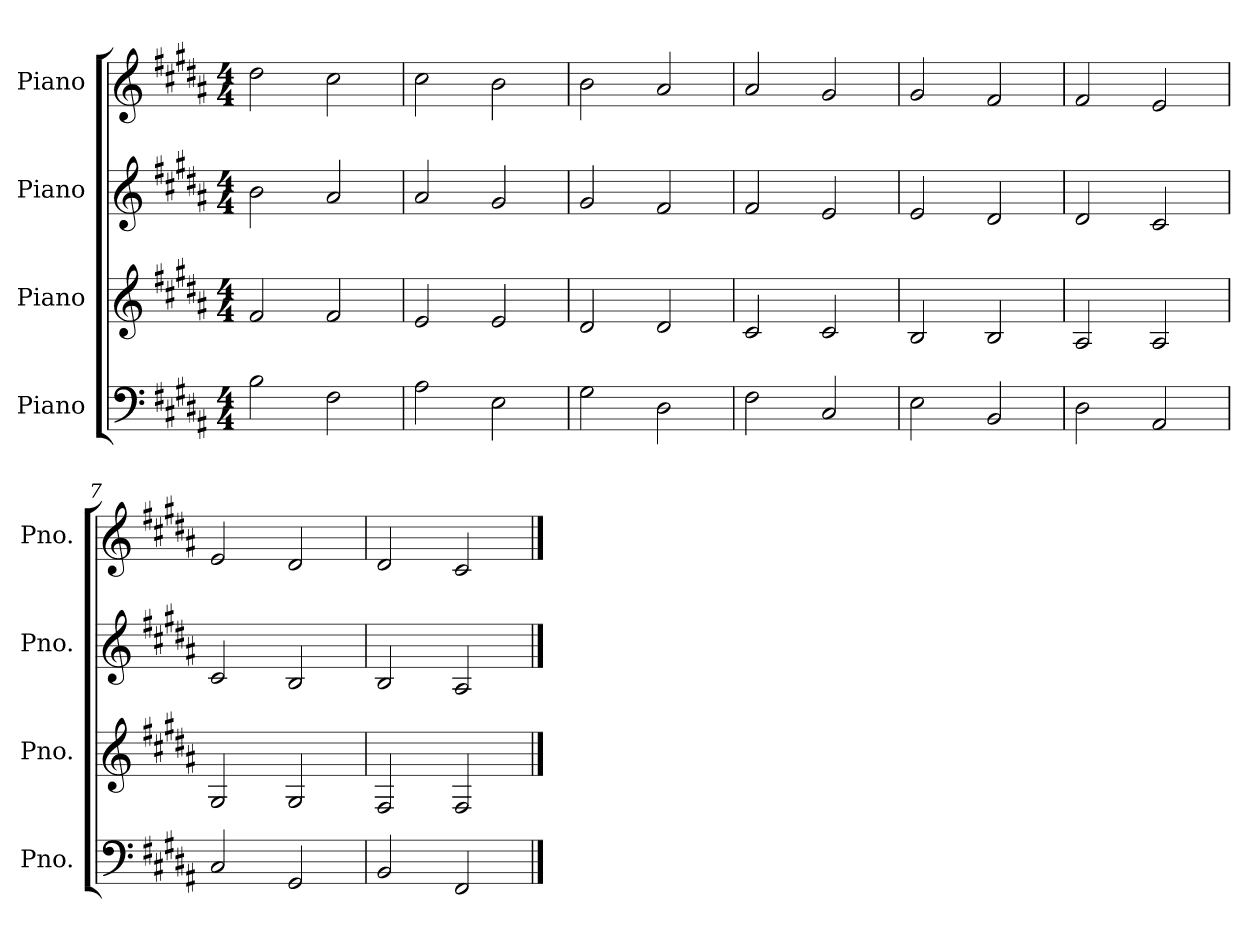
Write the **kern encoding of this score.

**kern	**kern	**kern	**kern
*part4	*part3	*part2	*part1
*staff4	*staff3	*staff2	*staff1
*I"Piano	*I"Piano	*I"Piano	*I"Piano
*I'Pno.	*I'Pno.	*I'Pno.	*I'Pno.
*clefF4	*clefG2	*clefG2	*clefG2
*k[f#c#g#d#a#]	*k[f#c#g#d#a#]	*k[f#c#g#d#a#]	*k[f#c#g#d#a#]
*M4/4	*M4/4	*M4/4	*M4/4
*MM105	*MM105	*MM105	*MM105
=1	=1	=1	=1
2B\	2f#/	2b\	2dd#\
2F#\	2f#/	2a#/	2cc#\
=2	=2	=2	=2
2A#\	2e/	2a#/	2cc#\
2E\	2e/	2g#/	2b\
=3	=3	=3	=3
2G#\	2d#/	2g#/	2b\
2D#\	2d#/	2f#/	2a#/
=4	=4	=4	=4
2F#\	2c#/	2f#/	2a#/
2C#/	2c#/	2e/	2g#/
=5	=5	=5	=5
2E\	2B/	2e/	2g#/
2BB/	2B/	2d#/	2f#/
=6	=6	=6	=6
2D#\	2A#/	2d#/	2f#/
2AA#/	2A#/	2c#/	2e/
=7	=7	=7	=7
2C#/	2G#/	2c#/	2e/
2GG#/	2G#/	2B/	2d#/
=8	=8	=8	=8
2BB/	2F#/	2B/	2d#/
2FF#/	2F#/	2A#/	2c#/
==	==	==	==
*-	*-	*-	*-
